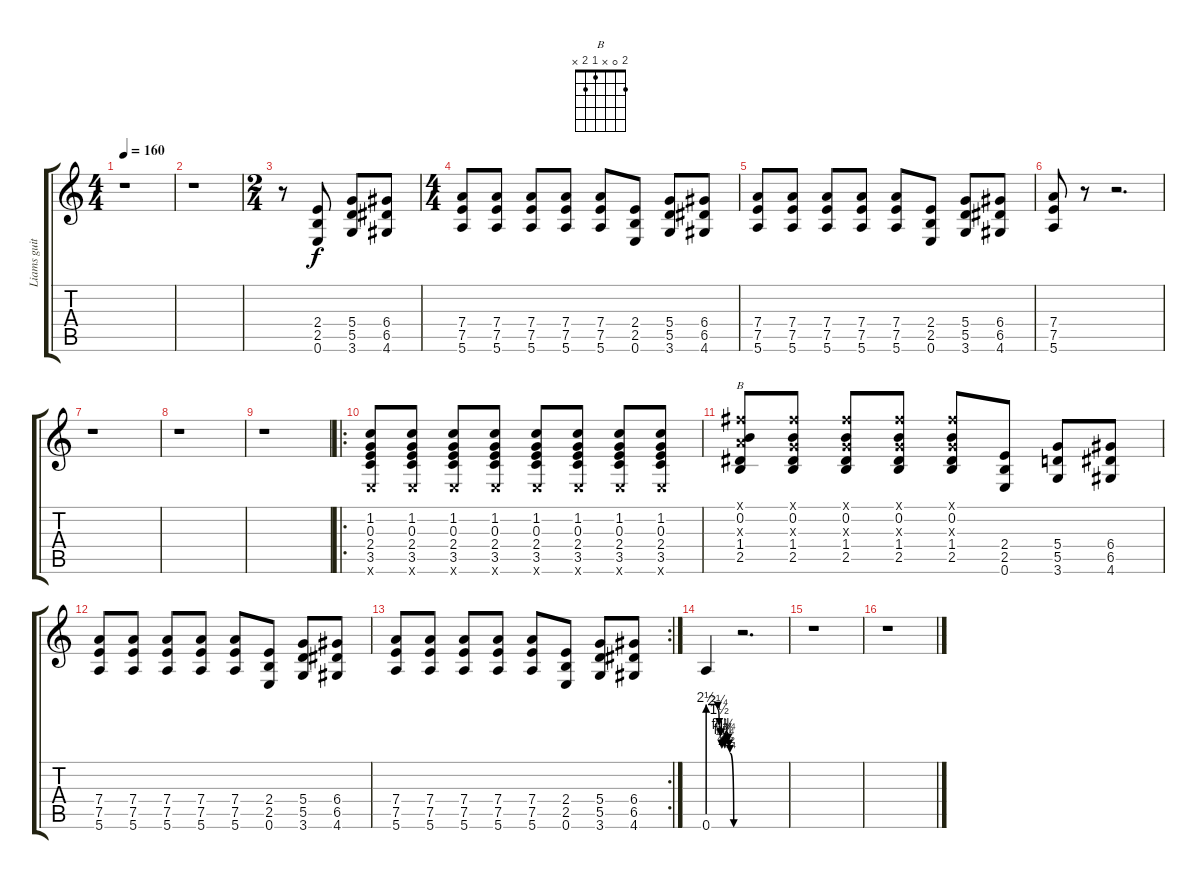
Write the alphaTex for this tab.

\track ("Liams guitar" "Liams guit") {instrument distortionguitar}
\staff {score tabs}
\tuning (E4 B3 G3 D3 A2 E2) {hide}
\chord ("B" 2 0 x 1 2 x)
\ts (4 4)
\tempo 160
\clef g2
\ks c
r.1{dy f} |
r.1 |
\ts (2 4)
r.8 (2.4 2.5 0.6).8 (5.4 5.5 3.6).8 (6.4 6.5 4.6).8 |
\ts (4 4)
(7.4 7.5 5.6).8 (7.4 7.5 5.6).8 (7.4 7.5 5.6).8 (7.4 7.5 5.6).8 (7.4 7.5 5.6).8 (2.4 2.5 0.6).8 (5.4 5.5 3.6).8 (6.4 6.5 4.6).8 |
(7.4 7.5 5.6).8 (7.4 7.5 5.6).8 (7.4 7.5 5.6).8 (7.4 7.5 5.6).8 (7.4 7.5 5.6).8 (2.4 2.5 0.6).8 (5.4 5.5 3.6).8 (6.4 6.5 4.6).8 |
(7.4 7.5 5.6).8 r.8 r.2{d} |
r.1 |
r.1 |
r.1 |
\ro
(1.2 0.3 2.4 3.5 0.6{x}).8 (1.2 0.3 2.4 3.5 0.6{x}).8 (1.2 0.3 2.4 3.5 0.6{x}).8 (1.2 0.3 2.4 3.5 0.6{x}).8 (1.2 0.3 2.4 3.5 0.6{x}).8 (1.2 0.3 2.4 3.5 0.6{x}).8 (1.2 0.3 2.4 3.5 0.6{x}).8 (1.2 0.3 2.4 3.5 0.6{x}).8 |
(2.1{x} 0.2 2.3{x} 1.4 2.5).8{ch "B"} (2.1{x} 0.2 0.3{x} 1.4 2.5).8 (2.1{x} 0.2 0.3{x} 1.4 2.5).8 (2.1{x} 0.2 0.3{x} 1.4 2.5).8 (2.1{x} 0.2 0.3{x} 1.4 2.5).8 (2.4 2.5 0.6).8 (5.4 5.5 3.6).8 (6.4 6.5 4.6).8 |
(7.4 7.5 5.6).8 (7.4 7.5 5.6).8 (7.4 7.5 5.6).8 (7.4 7.5 5.6).8 (7.4 7.5 5.6).8 (2.4 2.5 0.6).8 (5.4 5.5 3.6).8 (6.4 6.5 4.6).8 |
\rc 2
(7.4 7.5 5.6).8 (7.4 7.5 5.6).8 (7.4 7.5 5.6).8 (7.4 7.5 5.6).8 (7.4 7.5 5.6).8 (2.4 2.5 0.6).8 (5.4 5.5 3.6).8 (6.4 6.5 4.6).8 |
0.6{be (custom 0 10 14 10 16 10 23 9 26 6 29 4 31 2 34 4 38 2 41 5 47 3 49 2 51 1 60 0)}.4{volume 5} r.2{d} |
r.1 |
r.1
